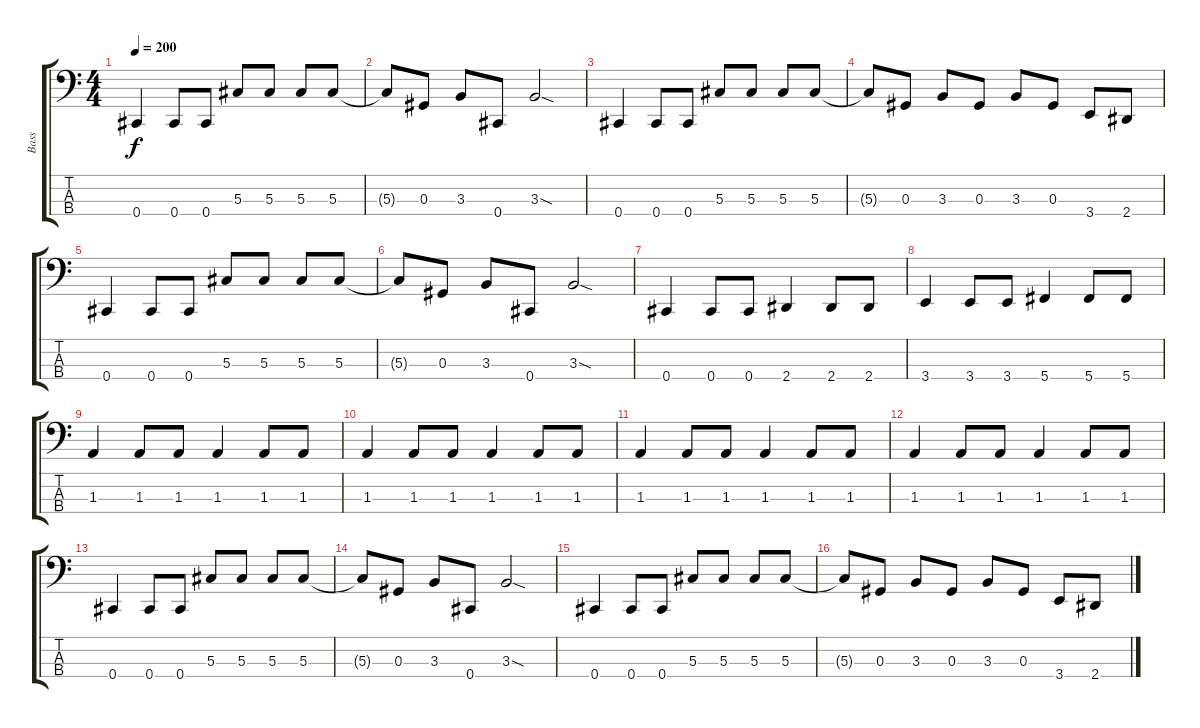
\track ("Bass" "Bass") {instrument electricbasspick}
\staff {score tabs}
\tuning (Gb2 Db2 Ab1 Db1) {hide}
\ts (4 4)
\tempo 200
\clef f4
\ks c
0.4.4{dy f} 0.4.8 0.4.8 5.3.8 5.3.8 5.3.8 5.3.8 |
5.3{t}.8 0.3.8 3.3.8 0.4.8 3.3{sod}.2 |
0.4.4 0.4.8 0.4.8 5.3.8 5.3.8 5.3.8 5.3.8 |
5.3{t}.8 0.3.8 3.3.8 0.3.8 3.3.8 0.3.8 3.4.8 2.4.8 |
0.4.4 0.4.8 0.4.8 5.3.8 5.3.8 5.3.8 5.3.8 |
5.3{t}.8 0.3.8 3.3.8 0.4.8 3.3{sod}.2 |
0.4.4 0.4.8 0.4.8 2.4.4 2.4.8 2.4.8 |
3.4.4 3.4.8 3.4.8 5.4.4 5.4.8 5.4.8 |
1.3.4 1.3.8 1.3.8 1.3.4 1.3.8 1.3.8 |
1.3.4 1.3.8 1.3.8 1.3.4 1.3.8 1.3.8 |
1.3.4 1.3.8 1.3.8 1.3.4 1.3.8 1.3.8 |
1.3.4 1.3.8 1.3.8 1.3.4 1.3.8 1.3.8 |
0.4.4 0.4.8 0.4.8 5.3.8 5.3.8 5.3.8 5.3.8 |
5.3{t}.8 0.3.8 3.3.8 0.4.8 3.3{sod}.2 |
0.4.4 0.4.8 0.4.8 5.3.8 5.3.8 5.3.8 5.3.8 |
5.3{t}.8 0.3.8 3.3.8 0.3.8 3.3.8 0.3.8 3.4.8 2.4.8
